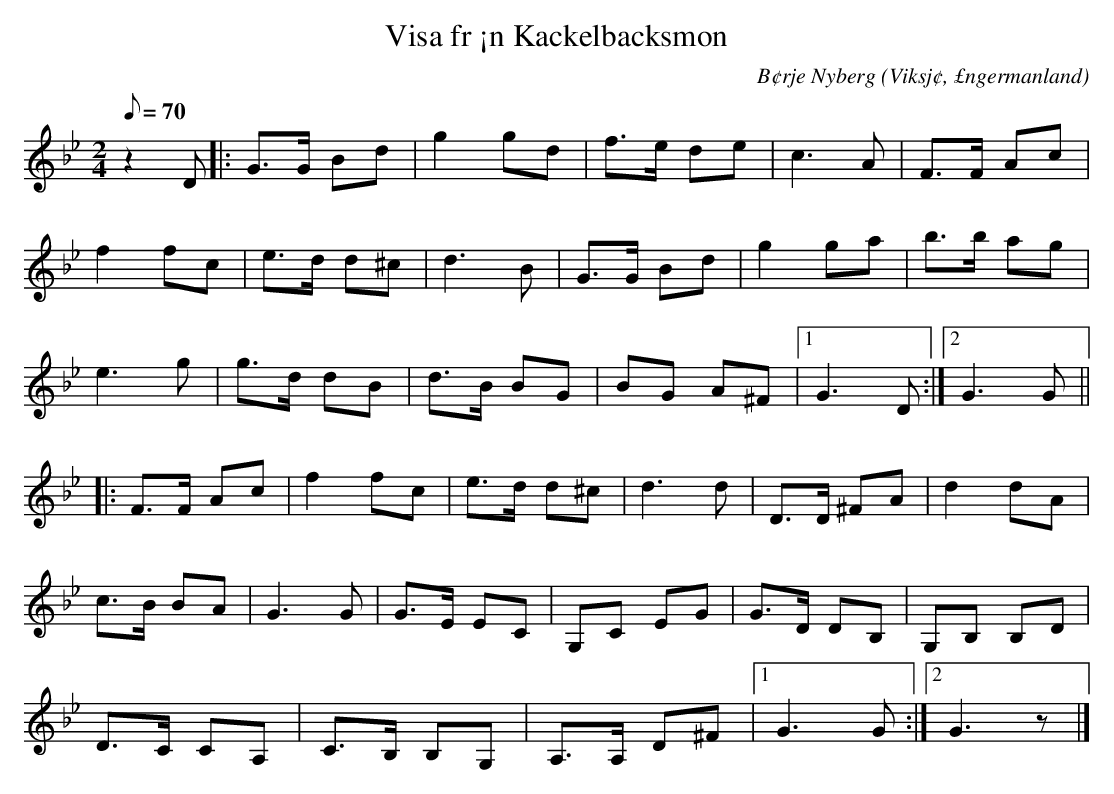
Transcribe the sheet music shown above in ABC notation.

X:1
T:Visa fr ¡n Kackelbacksmon
C:B¢rje Nyberg
O:Viksj¢, £ngermanland
M:2/4
L:1/8
Q:70
K:Gm
z2 D|: G>G Bd | g2 gd | f>e de | c2>A2 | F>F Ac |
f2 fc | e>d d^c | d2>B2 | G>G Bd |g2 ga | b>b ag |
e2> g2 | g>d dB |d>B BG |BG A^F |1 G2> D2 :|2 G2> G2 ||
|: F>F Ac | f2 fc | e>d d^c | d2>d2 | D>D ^FA | d2 dA |
c>B BA |G2> G2 | G>E EC | G,C EG | G>D DB, | G,B, B,D |
D>C CA, | C>B, B,G, | A,>A, D^F |1 G2> G2 :|2 G2> z2 |]
